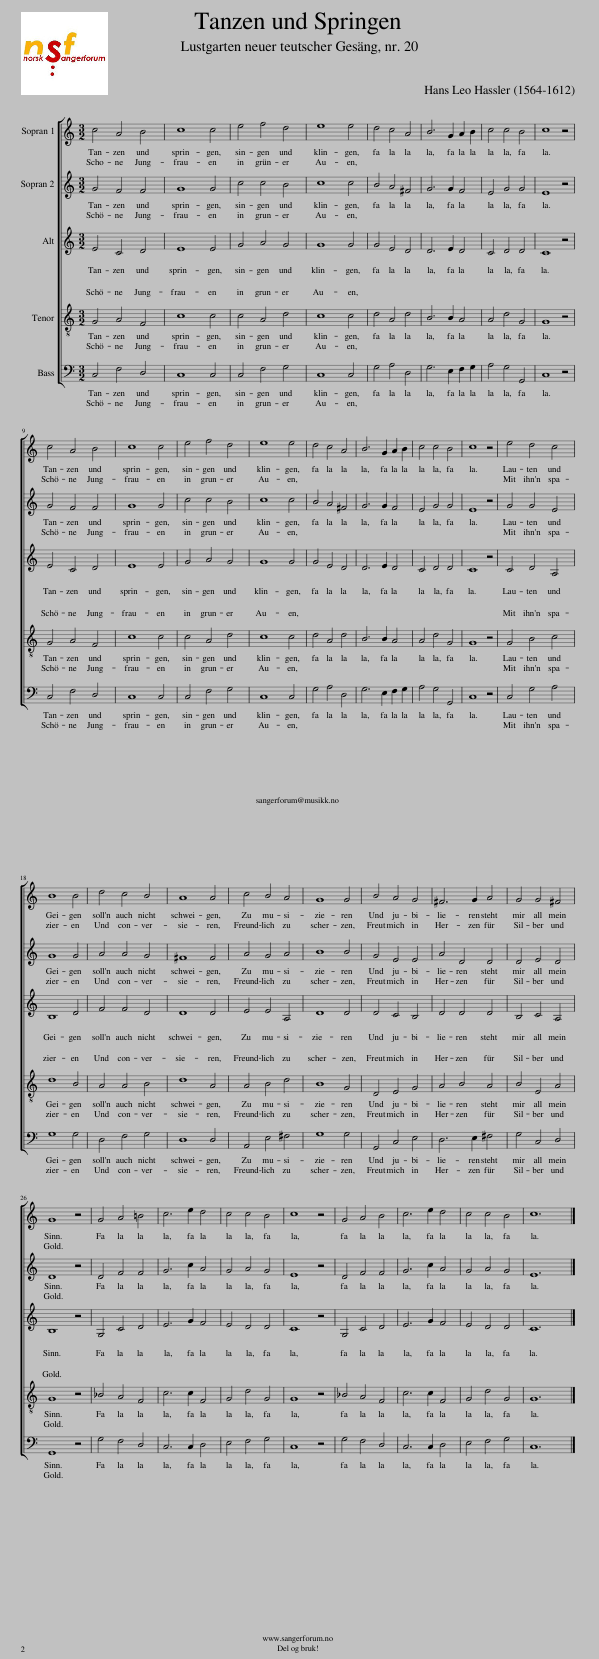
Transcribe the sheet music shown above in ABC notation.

X:1
%%score [ 1 2 3 4 5 ]
L:1/8
Q:1/2=120
M:3/2
I:linebreak $
K:C
V:1 treble
V:2 treble
V:3 treble
V:4 treble-8
V:5 bass
V:1
 c4 A4 B4 | c8 c4 | e4 f4 d4 | e8 e4 | d4 c4 A4 | %5
 B6 G2 A2 B2 | c4 c4 B4 | c8 z4 |$ c4 A4 B4 | c8 c4 | %10
 e4 f4 d4 | e8 e4 | d4 c4 A4 | B6 G2 A2 B2 | c4 c4 B4 | %15
 c8 z4 | e4 d4 c4 |$ B8 B4 | d4 c4 B4 | A8 A4 | %20
 c4 B4 A4 | G8 G4 | B4 A4 G4 | ^F6 G2 A4 | G4 G4 ^F4 |$ %25
 G8 z4 | G4 A4 =B4 | c6 e2 d4 | c4 c4 B4 | c8 z4 | %30
 G4 A4 B4 | c6 e2 d4 | c4 c4 B4 | c12 |] %34
V:2
 G4 F4 F4 | G8 G4 | c4 c4 B4 | c8 c4 | B4 A4 ^F4 | %5
 G6 G2 F4 | E4 G4 G4 | E8 z4 |$ G4 F4 F4 | G8 G4 | %10
 c4 c4 B4 | c8 c4 | B4 A4 ^F4 | G6 G2 F4 | E4 G4 G4 | %15
 E8 z4 | G4 G4 E4 |$ G8 G4 | A4 A4 G4 | ^F8 F4 | %20
 A4 G4 A4 | B8 B4 | G4 E4 E4 | A4 D4 D4 | D4 E4 D4 |$ %25
 D8 z4 | D4 F4 F4 | G6 c2 A4 | G4 A4 G4 | E8 z4 | %30
 D4 F4 F4 | G6 c2 A4 | G4 A4 G4 | E12 |] %34
V:3
 E4 C4 D4 | E8 E4 | G4 A4 G4 | G8 G4 | G4 E4 D4 | %5
 D6 E2 D4 | C4 D4 D4 | C8 z4 |$ E4 C4 D4 | E8 E4 | %10
 G4 A4 G4 | G8 G4 | G4 E4 D4 | D6 E2 D4 | C4 D4 D4 | %15
 C8 z4 | C4 D4 A,4 |$ B,8 D4 | F4 F4 D4 | D8 D4 | %20
 E4 E4 A,4 | D8 D4 | D4 C4 B,4 | D4 D4 D4 | B,4 C4 A,4 |$ %25
 B,8 z4 | G,4 C4 D4 | E6 G2 F4 | E4 D4 D4 | C8 z4 | %30
 G,4 C4 D4 | E6 G2 F4 | E4 D4 D4 | C12 |] %34
V:4
 G4 A4 F4 | c8 c4 | c4 A4 d4 | c8 c4 | d4 A4 d4 | %5
 B6 B2 A4 | A4 d4 G4 | G8 z4 |$ G4 A4 F4 | c8 c4 | %10
 c4 A4 d4 | c8 c4 | d4 A4 d4 | B6 B2 A4 | A4 d4 G4 | %15
 G8 z4 | G4 B4 c4 |$ d8 B4 | A4 A4 B4 | d8 A4 | %20
 A4 B4 d4 | B8 G4 | D4 E4 G4 | A4 B4 A4 | B4 E4 A4 |$ %25
 G8 z4 | _B4 A4 F4 | c6 c2 F4 | G4 d4 G4 | G8 z4 | %30
 _B4 A4 F4 | c6 c2 F4 | G4 d4 G4 | G12 |] %34
V:5
 C,4 F,4 D,4 | C,8 C,4 | C,4 F,4 G,4 | C,8 C,4 | G,4 A,4 D,4 | %5
 G,6 E,2 F,2 G,2 | A,4 G,4 G,,4 | C,8 z4 |$ C,4 F,4 D,4 | C,8 C,4 | %10
 C,4 F,4 G,4 | C,8 C,4 | G,4 A,4 D,4 | G,6 E,2 F,2 G,2 | A,4 G,4 G,,4 | %15
 C,8 z4 | C,4 G,4 A,4 |$ G,8 G,4 | D,4 F,4 G,4 | D,8 D,4 | %20
 A,,4 E,4 ^F,4 | G,8 G,4 | G,,4 C,4 E,4 | D,6 E,2 ^F,4 | G,4 C,4 D,4 |$ %25
 G,,8 z4 | G,4 F,4 D,4 | C,6 C,2 D,4 | E,4 F,4 G,4 | C,8 z4 | %30
 G,4 F,4 D,4 | C,6 C,2 D,4 | E,4 F,4 G,4 | C,12 |] %34
